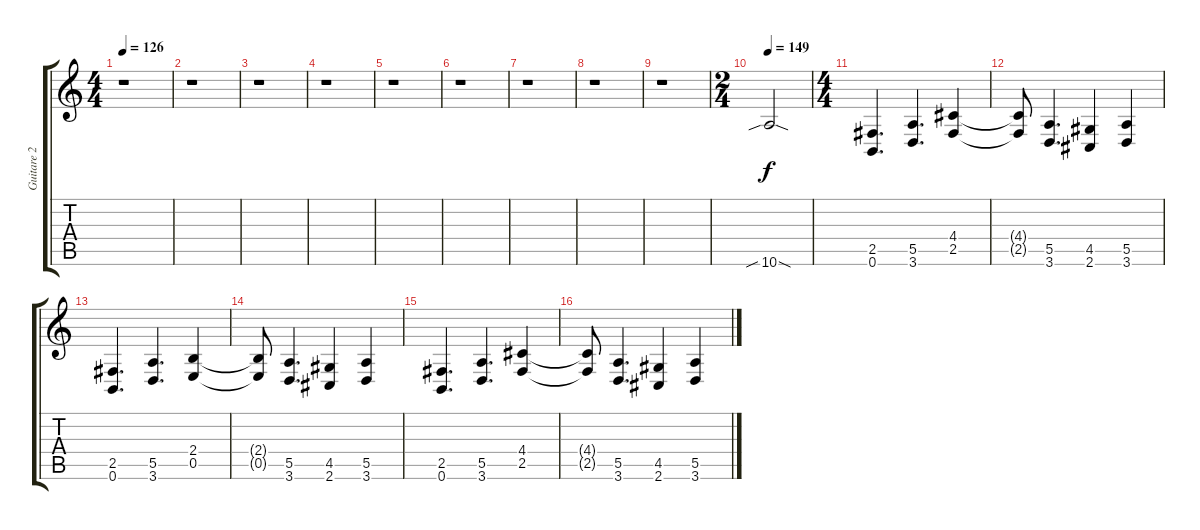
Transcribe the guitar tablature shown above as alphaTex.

\track ("Guitare 2" "Guitare 2") {instrument distortionguitar}
\staff {score tabs}
\tuning (B3 Gb3 D3 A2 E2 B1) {hide}
\ts (4 4)
\tempo 126
\clef g2
\ks c
r.1{dy f} |
r.1 |
r.1 |
r.1 |
r.1 |
r.1 |
r.1 |
r.1 |
r.1 |
\ts (2 4)
\tempo 149
10.6{sib sod}.2 |
\ts (4 4)
(2.5 0.6).4{d} (5.5 3.6).4{d} (4.4 2.5).4 |
(4.4{t} 2.5{t}).8 (5.5 3.6).4{d} (4.5 2.6).4 (5.5 3.6).4 |
(2.5 0.6).4{d} (5.5 3.6).4{d} (2.4 0.5).4 |
(2.4{t} 0.5{t}).8 (5.5 3.6).4{d} (4.5 2.6).4 (5.5 3.6).4 |
(2.5 0.6).4{d} (5.5 3.6).4{d} (4.4 2.5).4 |
(4.4{t} 2.5{t}).8 (5.5 3.6).4{d} (4.5 2.6).4 (5.5 3.6).4
